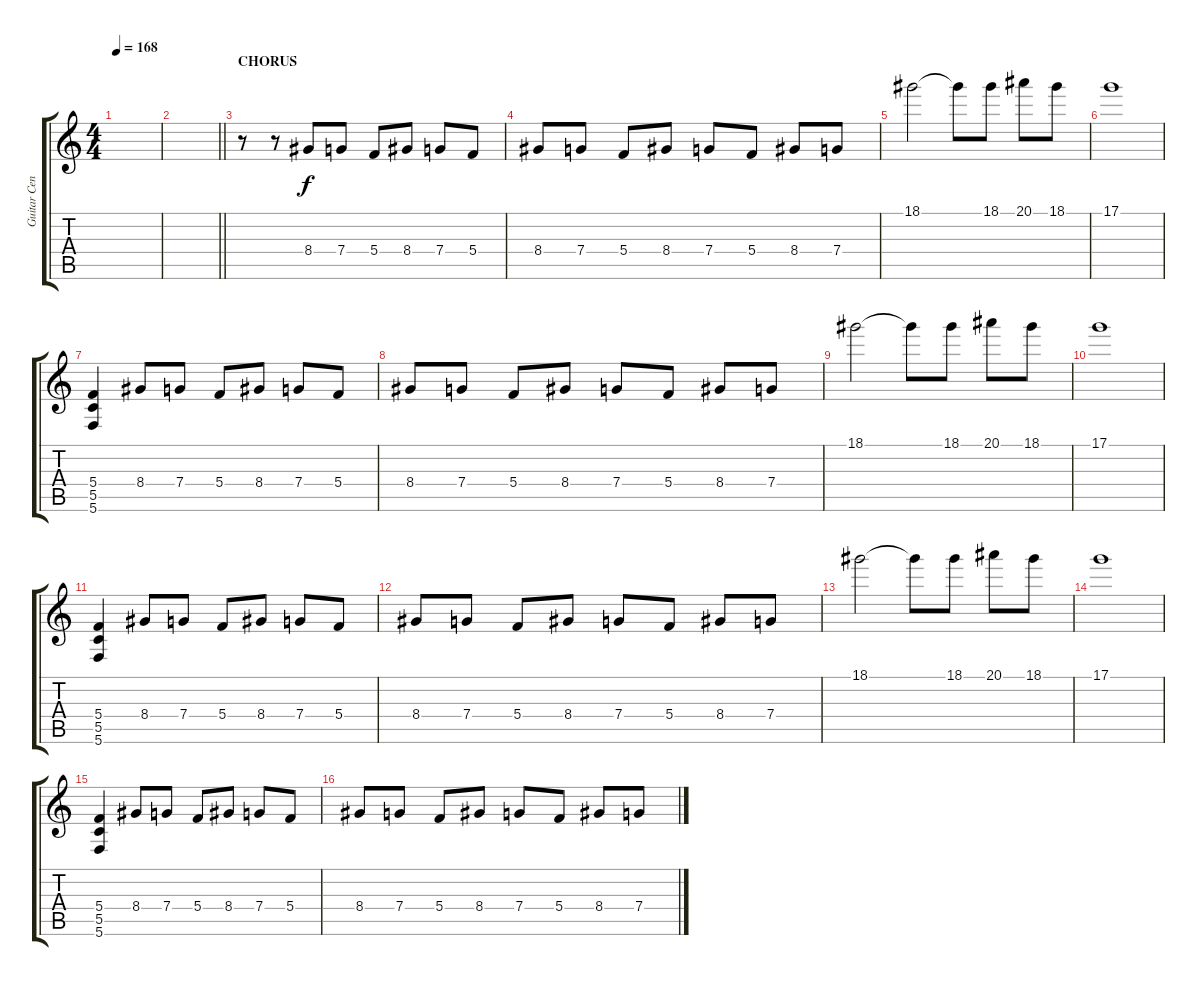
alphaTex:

\track ("Guitar Centre" "Guitar Cen") {instrument distortionguitar}
\staff {score tabs}
\tuning (D4 A3 F3 C3 G2 C2) {hide}
\ts (4 4)
\tempo 168
\clef g2
\ks c
|
\barLineRight lightlight
|
\section ("" "CHORUS")
r.8 r.8 8.4.8 7.4.8 5.4.8 8.4.8 7.4.8 5.4.8 |
8.4.8 7.4.8 5.4.8 8.4.8 7.4.8 5.4.8 8.4.8 7.4.8 |
18.1.2 18.1{t}.8 18.1.8 20.1.8 18.1.8 |
17.1.1 |
(5.4 5.5 5.6).4 8.4.8 7.4.8 5.4.8 8.4.8 7.4.8 5.4.8 |
8.4.8 7.4.8 5.4.8 8.4.8 7.4.8 5.4.8 8.4.8 7.4.8 |
18.1.2 18.1{t}.8 18.1.8 20.1.8 18.1.8 |
17.1.1 |
(5.4 5.5 5.6).4 8.4.8 7.4.8 5.4.8 8.4.8 7.4.8 5.4.8 |
8.4.8 7.4.8 5.4.8 8.4.8 7.4.8 5.4.8 8.4.8 7.4.8 |
18.1.2 18.1{t}.8 18.1.8 20.1.8 18.1.8 |
17.1.1 |
(5.4 5.5 5.6).4 8.4.8 7.4.8 5.4.8 8.4.8 7.4.8 5.4.8 |
8.4.8 7.4.8 5.4.8 8.4.8 7.4.8 5.4.8 8.4.8 7.4.8
